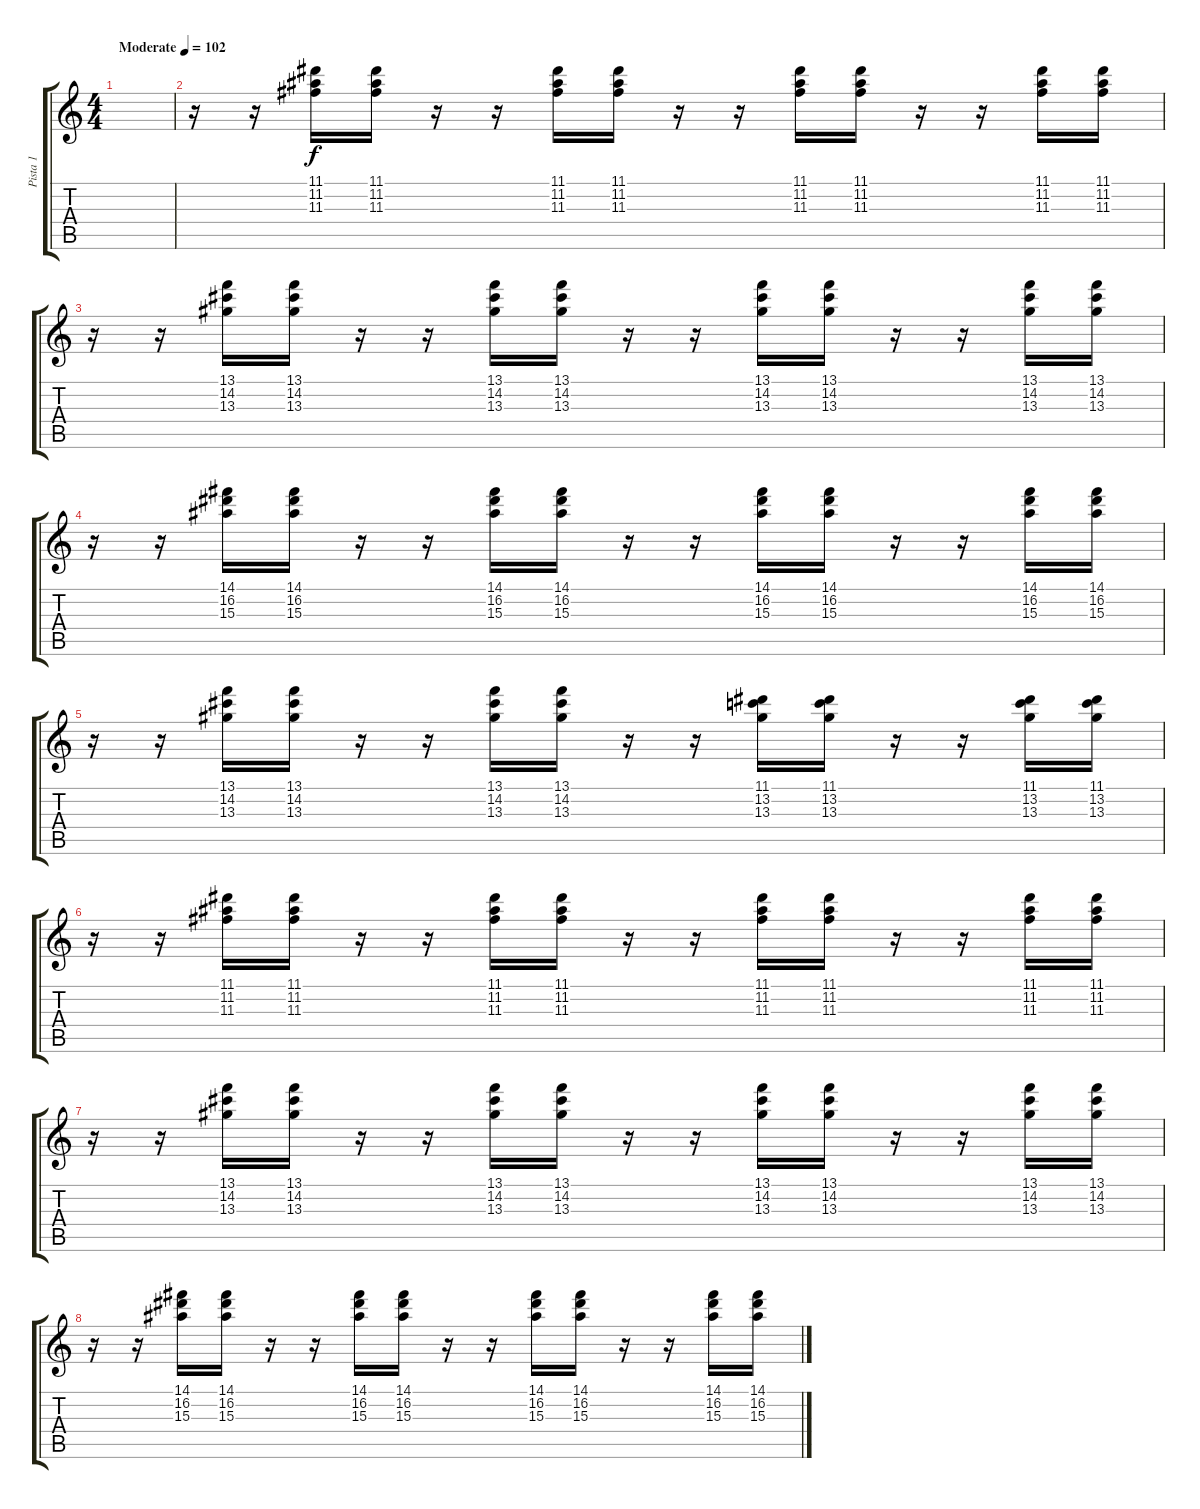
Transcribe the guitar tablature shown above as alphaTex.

\track ("Pista 1" "Pista 1") {solo instrument overdrivenguitar}
\staff {score tabs}
\tuning (E4 B3 G3 D3 A2 E2) {hide}
\ts (4 4)
\tempo (102 "Moderate")
\clef g2
\ks c
|
r.16 r.16 (11.1 11.2 11.3).16 (11.1 11.2 11.3).16 r.16 r.16 (11.1 11.2 11.3).16 (11.1 11.2 11.3).16 r.16 r.16 (11.1 11.2 11.3).16 (11.1 11.2 11.3).16 r.16 r.16 (11.1 11.2 11.3).16 (11.1 11.2 11.3).16 |
r.16 r.16 (13.1 14.2 13.3).16 (13.1 14.2 13.3).16 r.16 r.16 (13.1 14.2 13.3).16 (13.1 14.2 13.3).16 r.16 r.16 (13.1 14.2 13.3).16 (13.1 14.2 13.3).16 r.16 r.16 (13.1 14.2 13.3).16 (13.1 14.2 13.3).16 |
r.16 r.16 (14.1 16.2 15.3).16 (14.1 16.2 15.3).16 r.16 r.16 (14.1 16.2 15.3).16 (14.1 16.2 15.3).16 r.16 r.16 (14.1 16.2 15.3).16 (14.1 16.2 15.3).16 r.16 r.16 (14.1 16.2 15.3).16 (14.1 16.2 15.3).16 |
r.16 r.16 (13.1 14.2 13.3).16 (13.1 14.2 13.3).16 r.16 r.16 (13.1 14.2 13.3).16 (13.1 14.2 13.3).16 r.16 r.16 (11.1 13.2 13.3).16 (11.1 13.2 13.3).16 r.16 r.16 (11.1 13.2 13.3).16 (11.1 13.2 13.3).16 |
r.16 r.16 (11.1 11.2 11.3).16 (11.1 11.2 11.3).16 r.16 r.16 (11.1 11.2 11.3).16 (11.1 11.2 11.3).16 r.16 r.16 (11.1 11.2 11.3).16 (11.1 11.2 11.3).16 r.16 r.16 (11.1 11.2 11.3).16 (11.1 11.2 11.3).16 |
r.16 r.16 (13.1 14.2 13.3).16 (13.1 14.2 13.3).16 r.16 r.16 (13.1 14.2 13.3).16 (13.1 14.2 13.3).16 r.16 r.16 (13.1 14.2 13.3).16 (13.1 14.2 13.3).16 r.16 r.16 (13.1 14.2 13.3).16 (13.1 14.2 13.3).16 |
r.16 r.16 (14.1 16.2 15.3).16 (14.1 16.2 15.3).16 r.16 r.16 (14.1 16.2 15.3).16 (14.1 16.2 15.3).16 r.16 r.16 (14.1 16.2 15.3).16 (14.1 16.2 15.3).16 r.16 r.16 (14.1 16.2 15.3).16 (14.1 16.2 15.3).16
